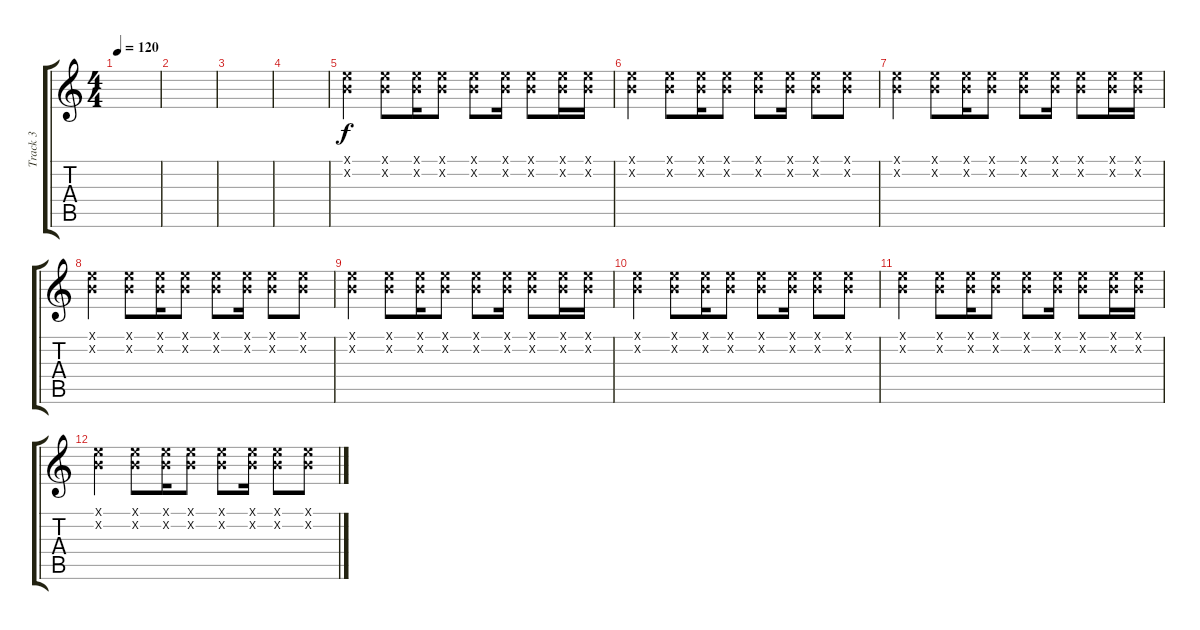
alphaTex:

\track ("Track 3" "Track 3") {instrument acousticguitarsteel}
\staff {score tabs}
\tuning (E4 B3 G3 D3 A2 E2) {hide}
\ts (4 4)
\tempo 120
\clef g2
\ks c
|
|
|
|
(0.1{x} 0.2{x}).4 (0.1{x} 0.2{x}).8 (0.1{x} 0.2{x}).16 (0.1{x} 0.2{x}).8 (0.1{x} 0.2{x}).8 (0.1{x} 0.2{x}).16 (0.1{x} 0.2{x}).8 (0.1{x} 0.2{x}).16 (0.1{x} 0.2{x}).16 |
(0.1{x} 0.2{x}).4 (0.1{x} 0.2{x}).8 (0.1{x} 0.2{x}).16 (0.1{x} 0.2{x}).8 (0.1{x} 0.2{x}).8 (0.1{x} 0.2{x}).16 (0.1{x} 0.2{x}).8 (0.1{x} 0.2{x}).8 |
(0.1{x} 0.2{x}).4 (0.1{x} 0.2{x}).8 (0.1{x} 0.2{x}).16 (0.1{x} 0.2{x}).8 (0.1{x} 0.2{x}).8 (0.1{x} 0.2{x}).16 (0.1{x} 0.2{x}).8 (0.1{x} 0.2{x}).16 (0.1{x} 0.2{x}).16 |
(0.1{x} 0.2{x}).4 (0.1{x} 0.2{x}).8 (0.1{x} 0.2{x}).16 (0.1{x} 0.2{x}).8 (0.1{x} 0.2{x}).8 (0.1{x} 0.2{x}).16 (0.1{x} 0.2{x}).8 (0.1{x} 0.2{x}).8 |
(0.1{x} 0.2{x}).4 (0.1{x} 0.2{x}).8 (0.1{x} 0.2{x}).16 (0.1{x} 0.2{x}).8 (0.1{x} 0.2{x}).8 (0.1{x} 0.2{x}).16 (0.1{x} 0.2{x}).8 (0.1{x} 0.2{x}).16 (0.1{x} 0.2{x}).16 |
(0.1{x} 0.2{x}).4 (0.1{x} 0.2{x}).8 (0.1{x} 0.2{x}).16 (0.1{x} 0.2{x}).8 (0.1{x} 0.2{x}).8 (0.1{x} 0.2{x}).16 (0.1{x} 0.2{x}).8 (0.1{x} 0.2{x}).8 |
(0.1{x} 0.2{x}).4 (0.1{x} 0.2{x}).8 (0.1{x} 0.2{x}).16 (0.1{x} 0.2{x}).8 (0.1{x} 0.2{x}).8 (0.1{x} 0.2{x}).16 (0.1{x} 0.2{x}).8 (0.1{x} 0.2{x}).16 (0.1{x} 0.2{x}).16 |
(0.1{x} 0.2{x}).4 (0.1{x} 0.2{x}).8 (0.1{x} 0.2{x}).16 (0.1{x} 0.2{x}).8 (0.1{x} 0.2{x}).8 (0.1{x} 0.2{x}).16 (0.1{x} 0.2{x}).8 (0.1{x} 0.2{x}).8
